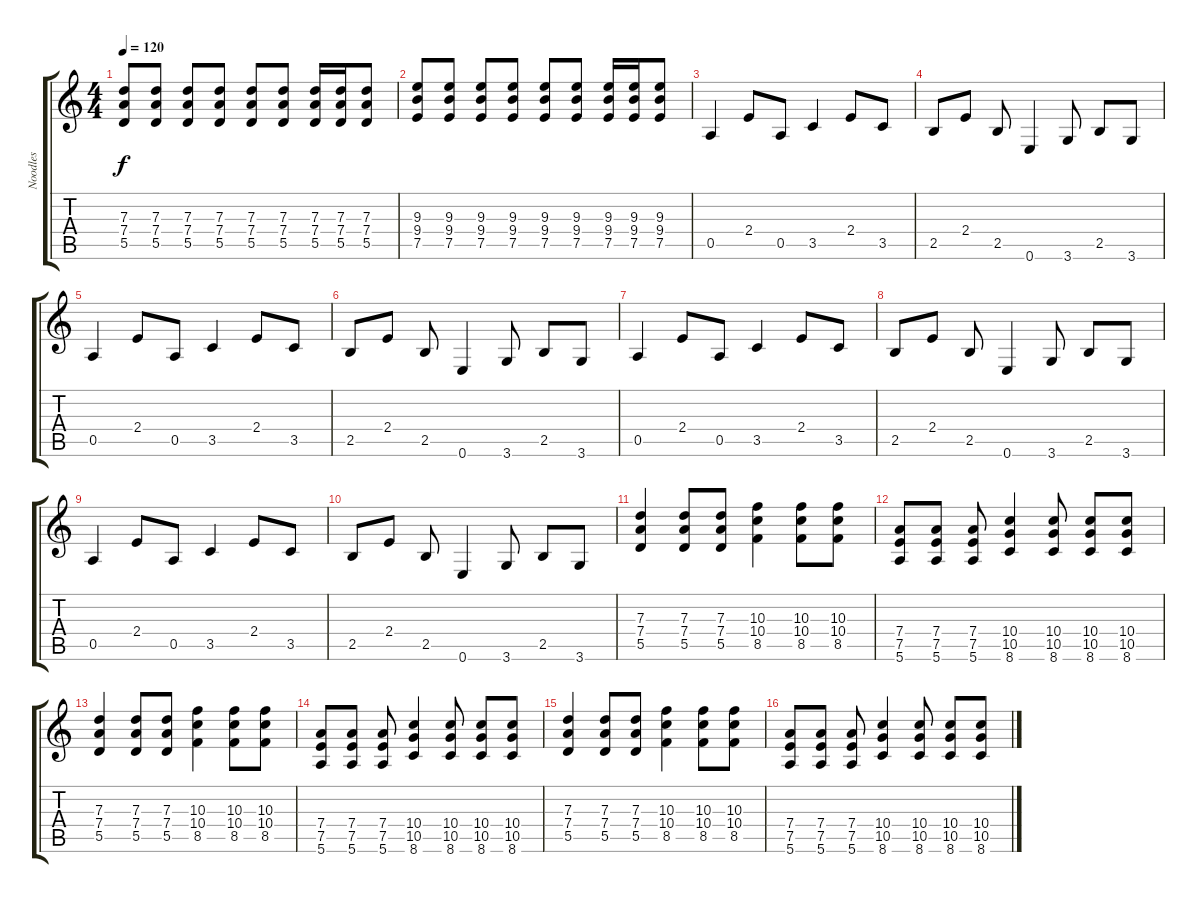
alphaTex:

\track ("Noodles" "Noodles") {instrument distortionguitar}
\staff {score tabs}
\tuning (E4 B3 G3 D3 A2 E2) {hide}
\ts (4 4)
\tempo 120
\clef g2
\ks c
(7.3 7.4 5.5).8{dy f} (7.3 7.4 5.5).8 (7.3 7.4 5.5).8 (7.3 7.4 5.5).8 (7.3 7.4 5.5).8 (7.3 7.4 5.5).8 (7.3 7.4 5.5).16 (7.3 7.4 5.5).16 (7.3 7.4 5.5).8 |
(9.3 9.4 7.5).8 (9.3 9.4 7.5).8 (9.3 9.4 7.5).8 (9.3 9.4 7.5).8 (9.3 9.4 7.5).8 (9.3 9.4 7.5).8 (9.3 9.4 7.5).16 (9.3 9.4 7.5).16 (9.3 9.4 7.5).8 |
0.5.4 2.4.8 0.5.8 3.5.4 2.4.8 3.5.8 |
2.5.8 2.4.8 2.5.8 0.6.4 3.6.8 2.5.8 3.6.8 |
0.5.4 2.4.8 0.5.8 3.5.4 2.4.8 3.5.8 |
2.5.8 2.4.8 2.5.8 0.6.4 3.6.8 2.5.8 3.6.8 |
0.5.4 2.4.8 0.5.8 3.5.4 2.4.8 3.5.8 |
2.5.8 2.4.8 2.5.8 0.6.4 3.6.8 2.5.8 3.6.8 |
0.5.4 2.4.8 0.5.8 3.5.4 2.4.8 3.5.8 |
2.5.8 2.4.8 2.5.8 0.6.4 3.6.8 2.5.8 3.6.8 |
(7.3 7.4 5.5).4 (7.3 7.4 5.5).8 (7.3 7.4 5.5).8 (10.3 10.4 8.5).4 (10.3 10.4 8.5).8 (10.3 10.4 8.5).8 |
(7.4 7.5 5.6).8 (7.4 7.5 5.6).8 (7.4 7.5 5.6).8 (10.4 10.5 8.6).4 (10.4 10.5 8.6).8 (10.4 10.5 8.6).8 (10.4 10.5 8.6).8 |
(7.3 7.4 5.5).4 (7.3 7.4 5.5).8 (7.3 7.4 5.5).8 (10.3 10.4 8.5).4 (10.3 10.4 8.5).8 (10.3 10.4 8.5).8 |
(7.4 7.5 5.6).8 (7.4 7.5 5.6).8 (7.4 7.5 5.6).8 (10.4 10.5 8.6).4 (10.4 10.5 8.6).8 (10.4 10.5 8.6).8 (10.4 10.5 8.6).8 |
(7.3 7.4 5.5).4 (7.3 7.4 5.5).8 (7.3 7.4 5.5).8 (10.3 10.4 8.5).4 (10.3 10.4 8.5).8 (10.3 10.4 8.5).8 |
(7.4 7.5 5.6).8 (7.4 7.5 5.6).8 (7.4 7.5 5.6).8 (10.4 10.5 8.6).4 (10.4 10.5 8.6).8 (10.4 10.5 8.6).8 (10.4 10.5 8.6).8
